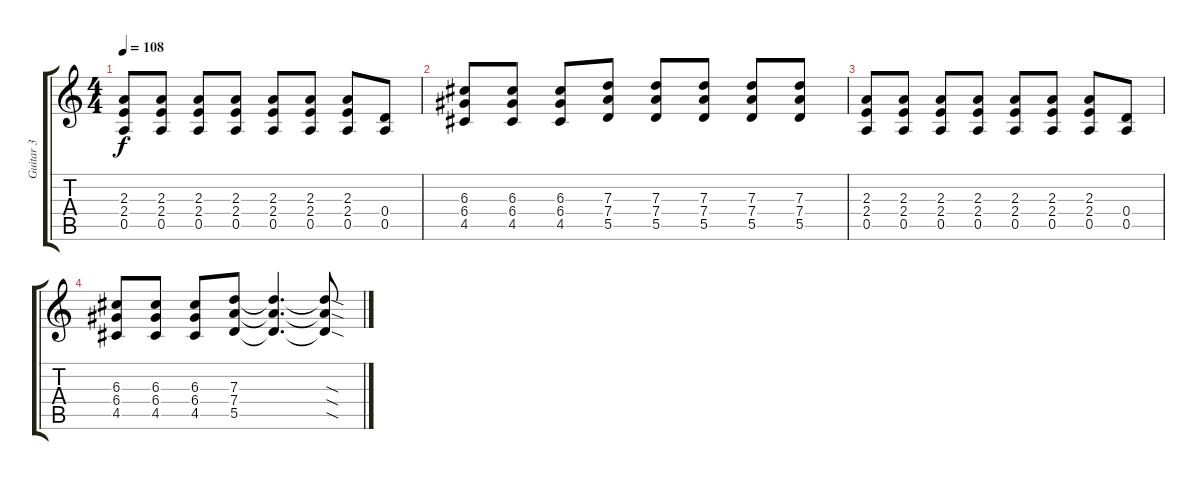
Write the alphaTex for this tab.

\track ("Guitar 3" "Guitar 3") {instrument distortionguitar}
\staff {score tabs}
\tuning (E4 B3 G3 D3 A2 E2) {hide}
\ts (4 4)
\tempo 108
\clef g2
\ks c
(2.3 2.4 0.5).8{dy f} (2.3 2.4 0.5).8 (2.3 2.4 0.5).8 (2.3 2.4 0.5).8 (2.3 2.4 0.5).8 (2.3 2.4 0.5).8 (2.3 2.4 0.5).8 (0.4 0.5).8 |
(6.3 6.4 4.5).8 (6.3 6.4 4.5).8 (6.3 6.4 4.5).8 (7.3 7.4 5.5).8 (7.3 7.4 5.5).8 (7.3 7.4 5.5).8 (7.3 7.4 5.5).8 (7.3 7.4 5.5).8 |
(2.3 2.4 0.5).8 (2.3 2.4 0.5).8 (2.3 2.4 0.5).8 (2.3 2.4 0.5).8 (2.3 2.4 0.5).8 (2.3 2.4 0.5).8 (2.3 2.4 0.5).8 (0.4 0.5).8 |
(6.3 6.4 4.5).8 (6.3 6.4 4.5).8 (6.3 6.4 4.5).8 (7.3 7.4 5.5).8 (7.3{t} 7.4{t} 5.5{t}).4{d} (7.3{sod t} 7.4{sod t} 5.5{sod t}).8
